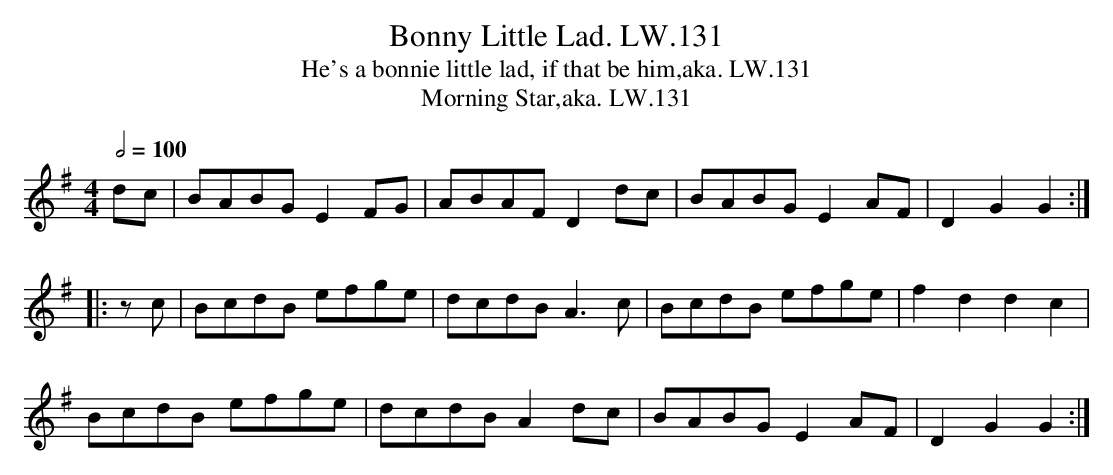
X:1
T:Bonny Little Lad. LW.131
T:He's a bonnie little lad, if that be him,aka. LW.131
T:Morning Star,aka. LW.131
M:4/4
Q:1/2=100
L:1/8
K:G
dc | BABG E2FG | ABAF D2 dc | BABG E2AF | D2G2G2 :|
|: zc | BcdB efge | dcdB A3c | BcdB efge | f2d2d2c2 |
BcdB efge | dcdB A2 dc | BABG E2AF | D2G2G2 :|
